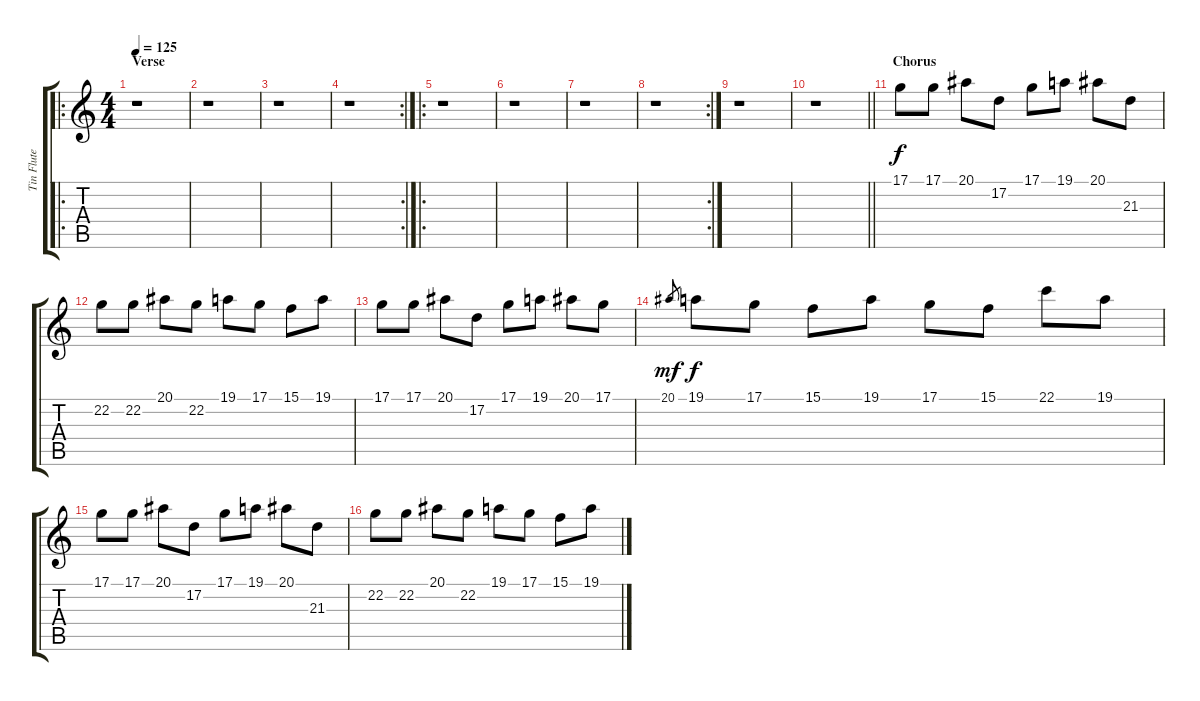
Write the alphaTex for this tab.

\track ("Tin Flute" "Tin Flute") {instrument piccolo}
\staff {score tabs}
\tuning (D4 A3 F3 C3 G2 D2) {hide}
\ro
\ts (4 4)
\section ("" "Verse")
\tempo 125
\clef g2
\ks c
r.1{dy f} |
r.1 |
r.1 |
\rc 2
r.1 |
\ro
r.1 |
r.1 |
r.1 |
\rc 2
r.1 |
r.1 |
\barLineRight lightlight
r.1 |
\section ("" "Chorus")
17.1.8 17.1.8 20.1.8 17.2.8 17.1.8 19.1.8 20.1.8 21.3.8 |
22.2.8 22.2.8 20.1.8 22.2.8 19.1.8 17.1.8 15.1.8 19.1.8 |
17.1.8 17.1.8 20.1.8 17.2.8 17.1.8 19.1.8 20.1.8 17.1.8 |
20.1.8{gr dy mf} 19.1.8{dy f} 17.1.8 15.1.8 19.1.8 17.1.8 15.1.8 22.1.8 19.1.8 |
17.1.8 17.1.8 20.1.8 17.2.8 17.1.8 19.1.8 20.1.8 21.3.8 |
22.2.8 22.2.8 20.1.8 22.2.8 19.1.8 17.1.8 15.1.8 19.1.8
